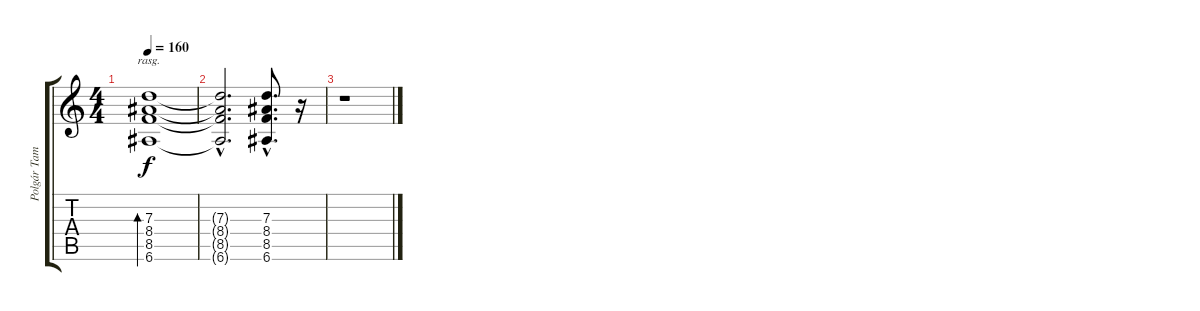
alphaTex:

\track ("Polgár Tamás" "Polgár Tam") {instrument electricguitarclean}
\staff {score tabs}
\tuning (E4 B3 G3 D3 A2 E2) {hide}
\ts (4 4)
\tempo 160
\clef g2
\ks c
(7.3 8.4 8.5 6.6).1{bd 240 rasg ii dy f} |
(7.3{hac t} 8.4{hac t} 8.5{hac t} 6.6{hac t}).2{d} (7.3{hac} 8.4{hac} 8.5{hac} 6.6{hac}).8{d} r.16 |
r.1
